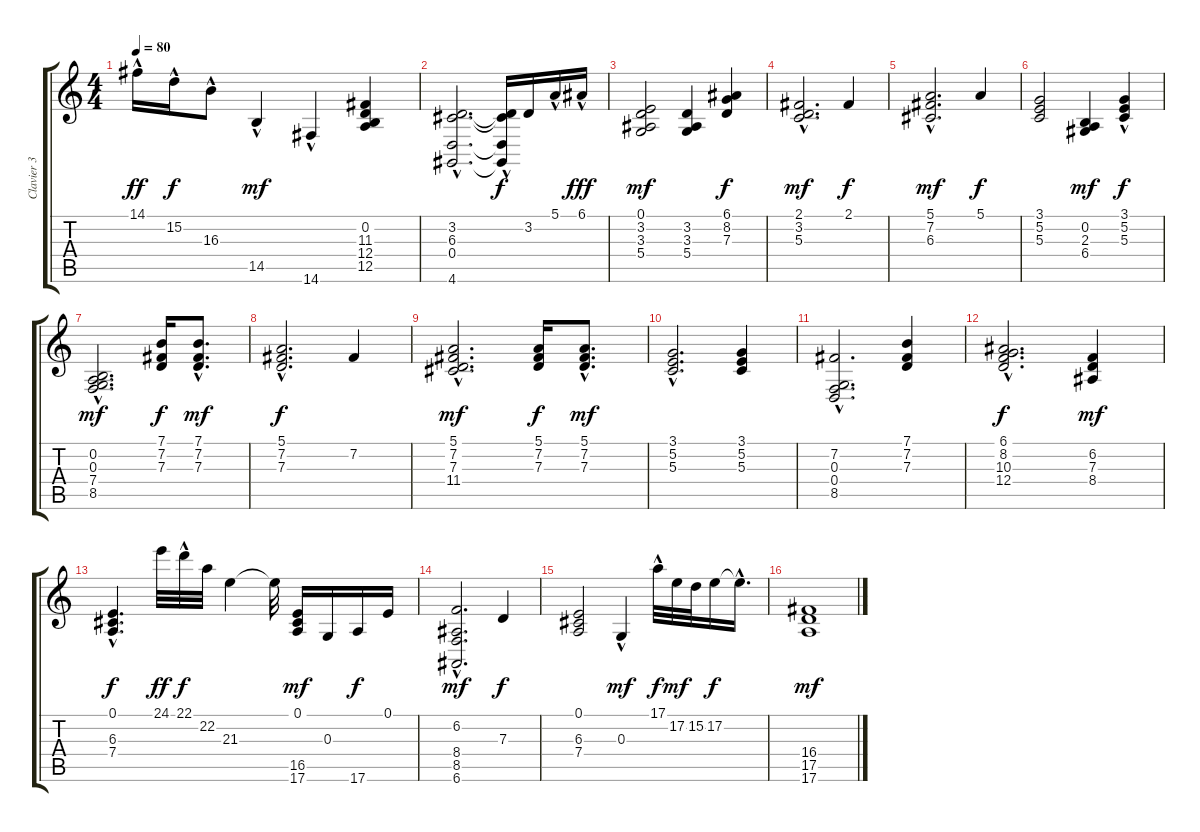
\track ("Clavier 3" "Clavier 3") {instrument electricpiano2}
\staff {score tabs}
\tuning (E4 B3 G3 D3 A2 E2) {hide}
\ts (4 4)
\tempo 80
\clef g2
\ks c
14.1{hac}.16{dy ff} 15.2{hac}.16{dy f} 16.3{hac}.8 14.5{hac}.4{dy mf} 14.6{hac}.4 (0.2 11.3 12.4 12.5).4 |
(3.2{hac} 6.3{hac} 0.4{hac} 4.6{hac}).2{d} (3.2{t} 6.3{hac t} 0.4{hac t} 4.6{hac t}).16{dy f} 3.2.16 5.1{hac}.16 6.1{hac}.16{dy fff} |
(0.1 3.2 3.3 5.4).2{dy mf} (3.2 3.3 5.4).4 (6.1 8.2 7.3).4{dy f} |
(2.1{hac} 3.2 5.3{hac}).2{d dy mf} 2.1.4{dy f} |
(5.1 7.2{hac} 6.3).2{d dy mf} 5.1.4{dy f} |
(3.1 5.2 5.3).2 (0.2 2.3 6.4).4{dy mf} (3.1 5.2{hac} 5.3).4{dy f} |
(0.2{hac} 0.3{hac} 7.4{hac} 8.5{hac}).2{d dy mf} (7.1 7.2 7.3).16{dy f} (7.1{hac} 7.2{hac} 7.3{hac}).8{d dy mf} |
(5.1 7.2{hac} 7.3).2{d dy f} 7.2.4 |
(5.1{hac} 7.2 7.3 11.4).2{d dy mf} (5.1 7.2 7.3).16{dy f} (5.1{hac} 7.2{hac} 7.3{hac}).8{d dy mf} |
(3.1 5.2{hac} 5.3).2{d} (3.1 5.2 5.3).4 |
(7.2{hac} 0.3{hac} 0.4{hac} 8.5).2{d} (7.1 7.2 7.3).4 |
(6.1{hac} 8.2{hac} 10.3{hac} 12.4{hac}).2{d dy f} (6.2 7.3 8.4).4{dy mf} |
(0.1{hac} 6.3{hac} 7.4{hac}).4{d dy f} 24.1.32{dy ff} 22.1{hac}.32{dy f} 22.2.32 21.3.4 21.3{t}.32 (0.1 16.5 17.6).16{dy mf} 0.3.16 17.6.16{dy f} 0.1.16 |
(6.2 8.4 8.5{hac} 6.6).2{d dy mf} 7.3.4{dy f} |
(0.1 6.3 7.4).2 0.3{hac}.4{dy mf} 17.1{hac}.32{dy f} 17.2.32{dy mf} 15.2.32 17.2.16{dy f} 17.2{hac t}.16{d} |
(16.4 17.5 17.6).1{dy mf}
